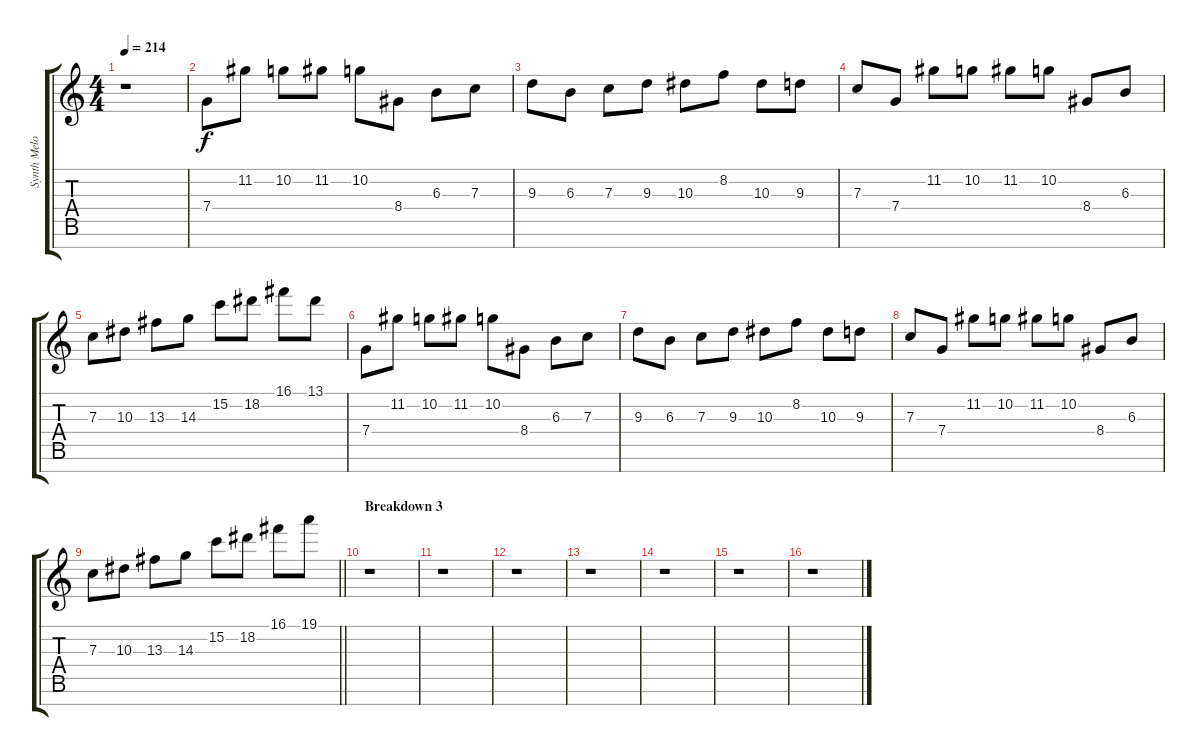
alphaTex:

\track ("Synth Melody " "Synth Melo") {instrument fx1rain}
\staff {score tabs}
\tuning (D5 A4 F4 C4 G3 D3 G2) {hide}
\ts (4 4)
\tempo 214
\clef g2
\ks c
r.1{dy f} |
7.4.8 11.2.8 10.2.8 11.2.8 10.2.8 8.4.8 6.3.8 7.3.8 |
9.3.8 6.3.8 7.3.8 9.3.8 10.3.8 8.2.8 10.3.8 9.3.8 |
7.3.8 7.4.8 11.2.8 10.2.8 11.2.8 10.2.8 8.4.8 6.3.8 |
7.3.8 10.3.8 13.3.8 14.3.8 15.2.8 18.2.8 16.1.8 13.1.8 |
7.4.8 11.2.8 10.2.8 11.2.8 10.2.8 8.4.8 6.3.8 7.3.8 |
9.3.8 6.3.8 7.3.8 9.3.8 10.3.8 8.2.8 10.3.8 9.3.8 |
7.3.8 7.4.8 11.2.8 10.2.8 11.2.8 10.2.8 8.4.8 6.3.8 |
\barLineRight lightlight
7.3.8 10.3.8 13.3.8 14.3.8 15.2.8 18.2.8 16.1.8 19.1.8 |
\section ("" "Breakdown 3")
r.1 |
r.1 |
r.1 |
r.1 |
r.1 |
r.1 |
r.1
